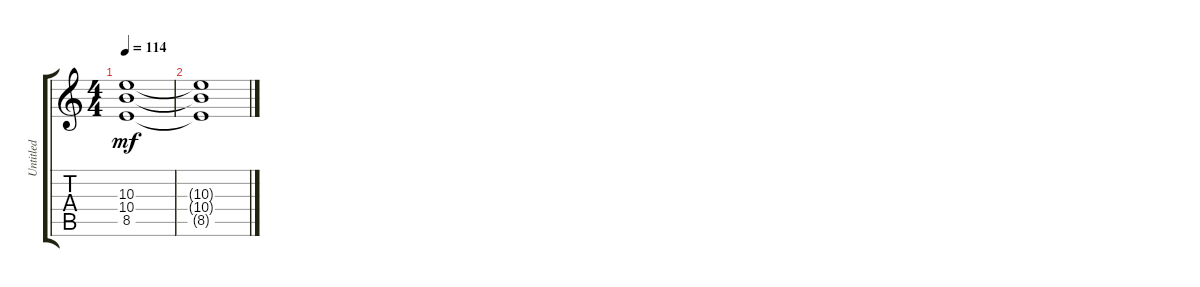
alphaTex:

\track ("Untitled" "Untitled") {instrument electricguitarclean}
\staff {score tabs}
\tuning (Eb4 Bb3 Gb3 Db3 Ab2 Db2) {hide}
\ts (4 4)
\tempo 114
\clef g2
\ks c
(10.3{t} 10.4{t} 8.5{t}).1{dy mf} |
(10.3{t} 10.4{t} 8.5{t}).1
